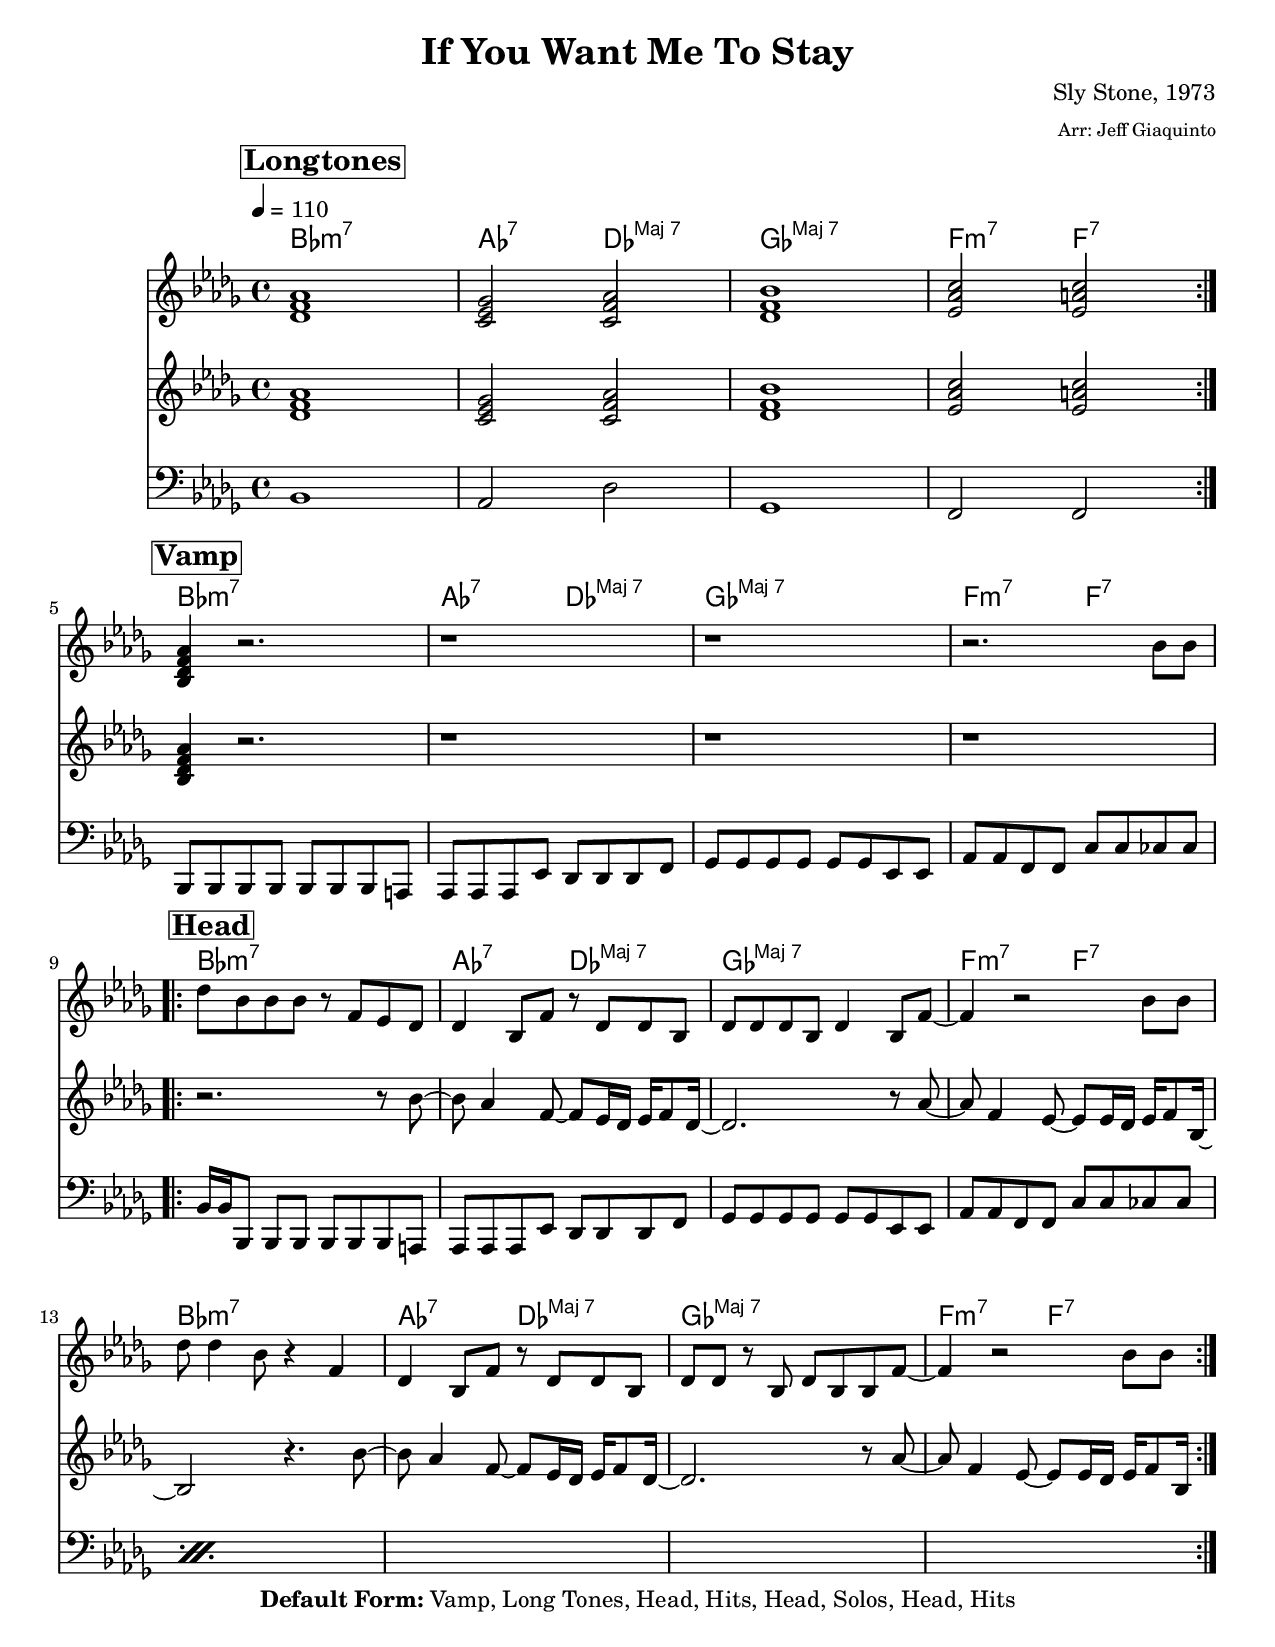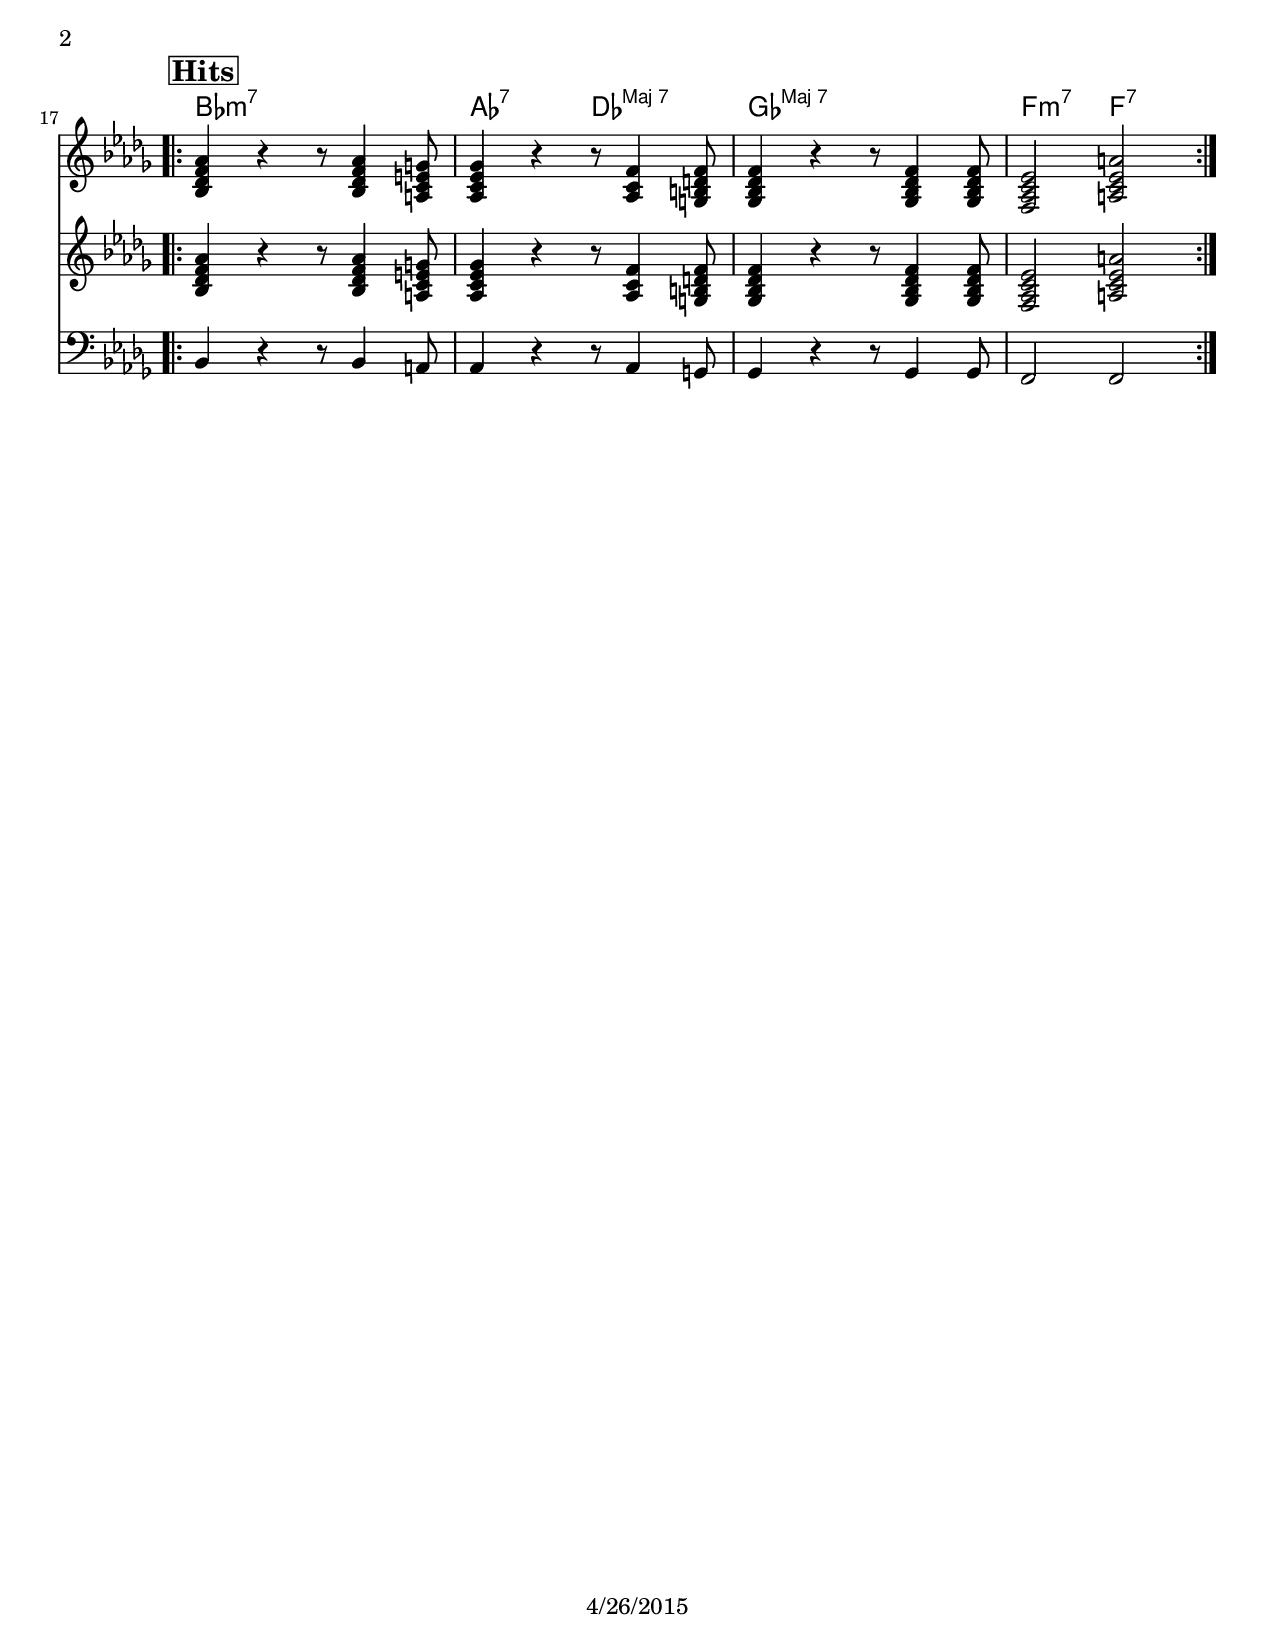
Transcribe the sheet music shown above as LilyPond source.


\version "2.12.3"

\header { 
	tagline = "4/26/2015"


  title = "If You Want Me To Stay"
  composer = "Sly Stone, 1973"
  arranger = \markup {\tiny "Arr: Jeff Giaquinto"}
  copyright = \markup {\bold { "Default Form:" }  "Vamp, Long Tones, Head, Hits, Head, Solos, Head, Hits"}
}

%place a mark at bottom right
markdownright = { \once \override Score.RehearsalMark #'break-visibility = #begin-of-line-invisible \once \override Score.RehearsalMark #'self-alignment-X = #RIGHT \once \override Score.RehearsalMark #'direction = #DOWN }
voltaFirstOnly = \markup { 1. }

%music pieces
%part: melody
melody = \relative c' {

  \time 4/4 \key bes \minor
  \set Score.markFormatter = #format-mark-box-letters
  \override Score.RehearsalMark #'self-alignment-X = #LEFT

  \break \mark \markup \box \bold "Longtones"
  \repeat volta 2 {
    <des f as>1  |  <c es ges>2  <c f as>  |
    <des f bes>1  |  <es as c>2  <es a c>  |
  }
  \break \mark \markup \box \bold "Vamp"
  <bes des f as>4 r2.  |  r1  |  r  |  r2.  bes'8 bes  |
  \break \mark \markup \box \bold "Head"
  \repeat volta 2 {
    des8 bes  bes bes  r f  es des  |
    des4  bes8 f'  r des  des bes  |
    des des  des bes  des4  bes8 f'~  |
    f4 r2  bes8 bes  |
    \break
    des des4 bes8  r4  f   |
    des4  bes8 f'  r des  des bes  |
    des des  r  bes  des bes  bes f'~  |
    f4 r2 bes8 bes  |
  }

  %{
    r8 es4 des8 bes r  des,8 des16 bes  |
    des4 es8 f r4 bes,8 des |
    es es des4 des8 es des f~ |
    f4 r2 bes8 bes  |
    %f'16 es8.~  es16 des8 bes16~ bes4  r8. as16 |
    f'8 ees4 des bes8 r8. as16 |
    %bes as bes as   bes as8 f16~  f16 es8. r8 des16 des  |
    bes8 bes16 as bes as r8 f16 es8. r8 des16 des |
    es8 des des4  des8 es  des f |
    r2 r8 bes  bes bes  |
  %}
  \break \mark \markup \box \bold "Hits"
  \repeat volta 2 {
    <bes, des f aes>4 r r8 <bes des f aes>4 <a c e g>8 |
    <aes c ees ges>4 r r8 <aes c f>4 <g b d f>8 |
    <ges bes des f>4 r r8 <ges bes des f>4 <ges bes des f>8 |
    <f aes c ees>2 <a c ees a> |
  }

  %{
    \break \mark \markup \box \bold "Chorus"

    d'4~ d16 c bes g~  g8 g  g f  |  c4 bes8 d  r bes bes g  |
    bes bes r4  r8 g16 g bes bes g8  |  g f~  f4  r8  g'  g g  |
    bes bes4 g8~  g4  c,8  c16 bes  |  c8 c bes d  r4 c16 c8 bes16
    c16 bes8. c8 bes  c c  r d~  | d4 r4 r8 g bes c
    d  c16 bes   c c d bes~  bes8 g  g f  |  d bes4 c8~ c4  bes8 g |
    bes8 r  bes bes  bes c  bes  d  | r d4 d8~ d4 g16 g8.
    bes4 c8 bes  c bes16 c~  c d bes8~ | bes2 r4  c,8 bes
    c bes  bes bes  bes c bes d~  |  d4 g  g8 bes  c d~ | d c16 bes~ bes8 r8  g16 g8 g16~ g8 f
    c bes4 c8 r4 c8 bes  |  c bes c bes  c c4 d8 |  r4 cis'16 d8.~ d2  |
    c16 bes g8~ g4 r2  |  r1 | r | r |


    \break \mark \markup \box \bold "Bridge"
    \repeat volta 2 {
    a4. f16 d~  d4 r  |  f4. d8  bes4. r16  c16~  |
    c8 bes8~ bes  r16  f'16~  f8 d~ d8 r |  c8 d c d  fis d fis d
    }
  %}

}

%part: riffA
riffA= \relative c' {
  \time 4/4 \key bes \minor
  \override Score.RehearsalMark #'self-alignment-X = #LEFT
  \set Score.markFormatter = #format-mark-box-letters

  \break \mark \markup \box \bold "Longtones"
  \repeat volta 2 {
    <des f as>1  |  <c es ges>2  <c f as>  |
    <des f bes>1  |  <es as c>2  <es a c>  |
  }
  %  bes'4. g16 es~ es4 
  \break \mark \markup \box \bold "Vamp"
  <bes des f as>4 r2.  |  r1  |  r  | r1 |

  \break \mark \markup \box \bold "Head"
  \repeat volta 2 {
    r2. r8 bes'~ | bes as4  f8~ f es16 des  es f8 des16~  |
    des2. r8 as'~  |  as f4 es8~ es es16 des  es f8 bes,16~  |
    bes2 r4.  bes'8~ | bes as4  f8~ f es16 des  es f8 des16~  |
    des2. r8 as'~  |  as f4 es8~ es es16 des  es f8 bes,16  |
  }

  \break \mark \markup \box \bold "Hits"
  \repeat volta 2 {
    <bes des f aes>4 r r8 <bes des f aes>4 <a c e g>8 |
    <aes c ees ges>4 r r8 <aes c f>4 <g b d f>8 |
    <ges bes des f>4 r r8 <ges bes des f>4 <ges bes des f>8 |
    <f aes c ees>2 <a c ees a> |
  }
  %{
    \break \mark \markup \box \bold "Chorus"

    g2 r4.  g'8~ | g f4  d8~ d c16 bes  c d8 bes16~  |
    bes2. r8 f'~  |  f d4 c8~ c16 c bes8  c16 d bes8  |
    g2 r4.  g'8~ | g f4  d8~ d c16 bes  c d8 bes16~  |
    bes2. r8 f'~  |  f d4 c8~ c16 c bes8  c16 d bes8  |
    g2 r4.  g'8~ | g f4  d8~ d c16 bes  c d8 bes16~  |
    bes2. r8 f'~  |  f d4 c8~ c16 c bes8  c16 d bes8  |
    g2 r4.  g'8~ | g f4  d8~ d c16 bes  c d8 bes16~  |
    bes2. r8 f'~  |  f d4 c8~ c16 c bes8  c16 d bes8  |
    g2 r4.  g'8~ | g f4  d8~ d c16 bes  c d8 bes16~  |
    bes2. r8 f'~  |  f d4 c8~ c16 c bes8  c16 d bes8  |
    g2 r4.  g'8~ | g f4  d8~ d c16 bes  c d8 bes16~  |
    bes2. r8 f'~  |  f d4 c8~ c16 c bes8  c16 d bes8  |


    \break \mark \markup \box \bold "Bridge"
    \repeat volta 2 {
    <bes d f>1  |  <a c es>2  <a d f>  |
    <bes d g>1  |  <c f a>2  <c fis a>  |
    }
  %}
}


%FAKEpart: riffB
%{
  riffB = \relative c' {
  \time 4/4 \key bes \minor
  \override Score.RehearsalMark #'self-alignment-X = #LEFT
  \set Score.markFormatter = #format-mark-box-letters

  \break \mark \markup \box \bold "Longtones"
  \repeat volta 2 {
  <des f as>1  |  <c es ges>2  <c f as>  |
  <des f bes>1  |  <es as c>2  <es a c>  |
  }
  %  bes'4. g16 es~ es4
  |    <bes des f as>4 r2.  |  r1  |  r  | r1 |

  \break \mark \markup \box \bold "Head"

  | r1  |  r  |  r  |  r  |
  | r1  |  r  |  r  |  r  |
  | r1  |  r  |  r  |  r  |
  | r2. r8 <bes' des> |  r2. r16 bes,des f~ |
  | f es8.  r16 des es as~   as f8. r4  | as16 f as f r2. |

  \break \mark \markup \box \bold "Hits"
  bes 4 r r8 bes4 a8 | aes4 r r8 aes4 g8 | ges4 r r8 ges4 ges8 | f2 a |

  {
  break \mark \markup \box \bold "Chorus"
  | <d g bes>4 r2 r8 <g bes> |  r2. r16 g, bes d~ |
  | d c8.  r16 bes c f~   f d8. r4  | f16 d f d r2. |

  | <d g bes>4 r2 r8 <g bes> |  r2. r16 g, bes d~ |
  | d c8.  r16 bes c f~   f d8. r4  | f16 d f d r2. |

  | <d g bes>4 r2 r8 <g bes> |  r2. r16 g, bes d~ |
  | d c8.  r16 bes c f~   f d8. r4  | f16 d f d r2. |

  | <d g bes>4 r2 r8 <g bes> |  r2. r16 g, bes d~ |
  | d c8.  r16 bes c f~   f d8. r4  | f16 d f d r2. |

  | <d g bes>4 r2 r8 <g bes> |  r2. r16 g, bes d~ |
  | d c8.  r16 bes c f~   f d8. r4  | f16 d f d r2. |

  | <d g bes>4 r2 r8 <g bes> |  r2. r16 g, bes d~ |
  | d c8.  r16 bes c f~   f d8. r4  | f16 d f d r2. |


  \break \mark \markup \box \bold "Bridge"
  \repeat volta 2 {
  <bes d f>1  |  <a c es>2  <a d f>  |
  <bes d g>1  |  <c f a>2  <c fis a>  |
  }
  }

%}
%part: bass
bass = \relative c {
  \time 4/4 \key bes \minor
  \override Score.RehearsalMark #'self-alignment-X = #LEFT
  \set Score.markFormatter = #format-mark-box-letters

  \break \mark \markup \box \bold "Longtones"
  \repeat volta 2 {
    | bes1  |  as2 des  |  ges,1  |  f2 f  |
  }
  \break \mark \markup \box \bold "Vamp"
  bes,8 bes  bes bes  bes bes  bes a  |  as as  as es'  des des  des f | ges ges  ges ges ges ges es es  as as f f  c' c ces ces

  \break \mark \markup \box \bold "Head"
  \repeat volta 2 {
    \repeat percent 2 {
      bes16 bes bes,8  bes bes  bes bes  bes a  |  as as  as es'  des des  des f | ges ges  ges ges ges ges es es  as as f f  c' c ces ces
    }
  }
  \break \mark \markup \box \bold "Hits"
  \repeat volta 2 {

    bes 4 r r8 bes4 a8 | aes4 r r8 aes4 g8 | ges4 r r8 ges4 ges8 | f2 f |
  }

  %{
    \break \mark \markup \box \bold "Chorus"
    g16 g g,8  g g  g g  g fis  |  f f  f c'  bes bes  bes d | es es  es es es es c c  f f d d  a' a as as
    g16 g g,8  g g  g g  g fis  |  f f  f c'  bes bes  bes d | es es  es es es es c c  f f d d  a' a as as
    g16 g g,8  g g  g g  g fis  |  f f  f c'  bes bes  bes d | es es  es es es es c c  f f d d  a' a as as
    g16 g g,8  g g  g g  g fis  |  f f  f c'  bes bes  bes d | es es  es es es es c c  f f d d  a' a as as

    g16 g g,8  g g  g g  g fis  |  f f  f c'  bes bes  bes d | es es  es es es es c c  f f d d  a' a as as
    g16 g g,8  g g  g g  g fis  |  f f  f c'  bes bes  bes d | es es  es es es es c c  f f d d  a' a as as

    \break \mark \markup \box \bold "Bridge"
    \repeat volta 2 {
    g16 g g,8  g g  g g  g fis  |  f f  f c'  bes bes  bes d | es es  es es es es c c  f f d d  a' a as as
    }
  %}
}

%part: words
words = \markup { }

%part: changes
changes = \chordmode {
  \break \mark \markup \box \bold "Longtones"

  bes1:m7  |
  as2:7 \set majorSevenSymbol = \markup { "Maj 7" }  des2:maj7  |
  ges1:maj7 |
  f2:m7  f2:7  |

  bes1:m7  |
  as2:7 \set majorSevenSymbol = \markup { "Maj 7" }  des2:maj7  |
  ges1:maj7 |
  f2:m7  f2:7  |
  bes1:m7  |
  as2:7 \set majorSevenSymbol = \markup { "Maj 7" }  des2:maj7  |
  ges1:maj7 |
  f2:m7  f2:7  |
  bes1:m7  |
  as2:7 \set majorSevenSymbol = \markup { "Maj 7" }  des2:maj7  |
  ges1:maj7 |
  f2:m7  f2:7  |
  bes1:m7  |
  as2:7 \set majorSevenSymbol = \markup { "Maj 7" }  des2:maj7  |
  ges1:maj7 |
  f2:m7  f2:7  |


}


%%Generated layout
%------------------Code to 'naturalize' music - get rid of double-sharps, E#, etc.-----------------
#(define (naturalize-pitch p)
  (let ((o (ly:pitch-octave p))
        (a (* 4 (ly:pitch-alteration p)))
        ;; alteration, a, in quarter tone steps,
        ;; for historical reasons
        (n (ly:pitch-notename p)))
    (cond
     ((and (> a 1) (or (eq? n 6) (eq? n 2)))
      (set! a (- a 2))
      (set! n (+ n 1)))
     ((and (< a -1) (or (eq? n 0) (eq? n 3)))
      (set! a (+ a 2))
      (set! n (- n 1))))
    (cond
     ((> a 2) (set! a (- a 4)) (set! n (+ n 1)))
     ((< a -2) (set! a (+ a 4)) (set! n (- n 1))))
    (if (< n 0) (begin (set! o (- o 1)) (set! n (+ n 7))))
    (if (> n 6) (begin (set! o (+ o 1)) (set! n (- n 7))))
    (ly:make-pitch o n (/ a 4))))

#(define (naturalize music)
  (let ((es (ly:music-property music 'elements))
        (e (ly:music-property music 'element))
        (p (ly:music-property music 'pitch)))
    (if (pair? es)
       (ly:music-set-property!
         music 'elements
         (map (lambda (x) (naturalize x)) es)))
    (if (ly:music? e)
       (ly:music-set-property!
         music 'element
         (naturalize e)))
    (if (ly:pitch? p)
       (begin
         (set! p (naturalize-pitch p))
         (ly:music-set-property! music 'pitch p)))
    music))

naturalizeMusic =
#(define-music-function (parser location m)
  (ly:music?)
  (naturalize m))
%-----------------End Naturalization code---------------

#(set-default-paper-size "letter")
\book {
	\score { <<
			\set Score.markFormatter = #format-mark-box-numbers
			
		\transpose c c \new ChordNames { \set chordChanges = ##t \changes }
		\new Staff \with { \consists "Volta_engraver" } {  \set Staff.midiInstrument = #"trumpet" \clef treble
			\tempo     4 = 110
			\override Score.RehearsalMark #'self-alignment-X = #LEFT
			\melody
		}
		\new Staff \with { \consists "Volta_engraver" } {  \set Staff.midiInstrument = #"alto sax" \clef treble
			\override Score.RehearsalMark #'self-alignment-X = #LEFT
			\riffA
		}
		\new Staff \with { \consists "Volta_engraver" } {  \set Staff.midiInstrument = #"tuba" \clef bass
			\override Score.RehearsalMark #'self-alignment-X = #LEFT
			\bass
		}
	>> \layout { \context { \Score \remove "Volta_engraver" } } }  
}